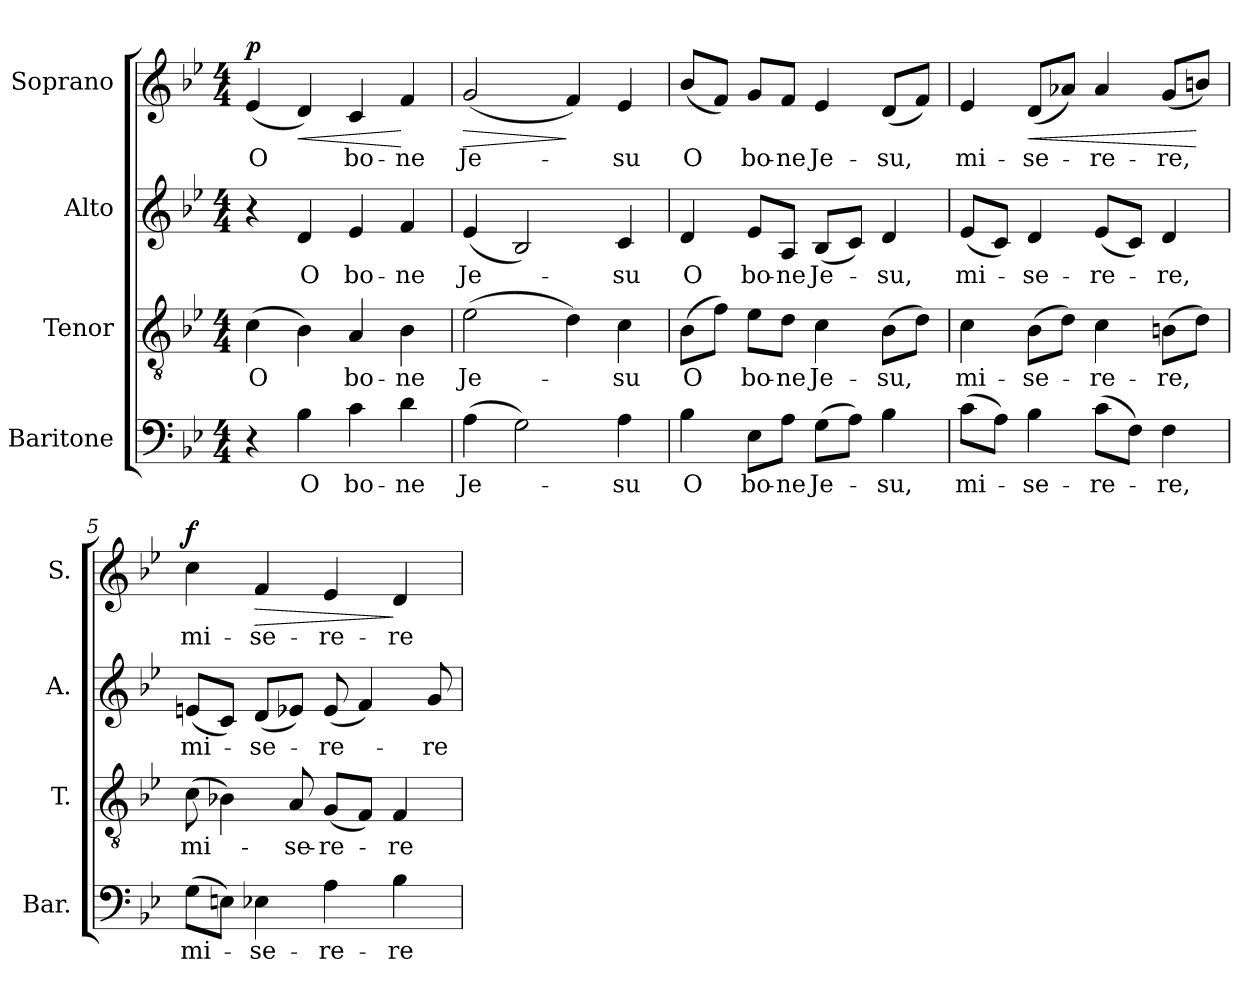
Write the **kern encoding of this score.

**kern	**text	**kern	**text	**kern	**text	**kern	**text	**dynam
*part4	*part4	*part3	*part3	*part2	*part2	*part1	*part1	*part1
*staff4	*staff4	*staff3	*staff3	*staff2	*staff2	*staff1	*staff1	*staff1
*I"Baritone	*	*I"Tenor	*	*I"Alto	*	*I"Soprano	*	*
*I'Bar.	*	*I'T.	*	*I'A.	*	*I'S.	*	*
!!LO:PB:g=z
*clefF4	*	*clefGv2	*	*clefG2	*	*clefG2	*	*
*	*	*ITrd7c12	*	*	*	*	*	*
*k[b-e-]	*	*k[b-e-]	*	*k[b-e-]	*	*k[b-e-]	*	*
*B-:	*	*B-:	*	*B-:	*	*B-:	*	*
*M4/4	*	*M4/4	*	*M4/4	*	*M4/4	*	*
*MM100	*	*MM100	*	*MM100	*	*MM100	*	*
=1	=1	=1	=1	=1	=1	=1	=1	=1
!	!	!	!LO:LY:b:color=#000000	!	!	!	!	!
!	!	!	!	!	!	!	!LO:LY:b:color=#000000	!
4r	.	(4Ci\	O	4r	.	(4e-i/	O	p
!	!LO:LY:b:color=#000000	!	!	!	!	!	!	!
!	!	!	!	!	!LO:LY:b:color=#000000	!	!	!LO:HP:b
4B-i\	O	4BB-i\)	.	4di/	O	4di/)	.	<
!	!LO:LY:b:color=#000000	!	!	!	!	!	!	!
!	!	!	!LO:LY:b:color=#000000	!	!	!	!	!
!	!	!	!	!	!LO:LY:b:color=#000000	!	!	!
!	!	!	!	!	!	!	!LO:LY:b:color=#000000	!
4ci\	bo-	4AAi/	bo-	4e-i/	bo-	4ci/	bo-	.
!	!LO:LY:b:color=#000000	!	!	!	!	!	!	!
!	!	!	!LO:LY:b:color=#000000	!	!	!	!	!
!	!	!	!	!	!LO:LY:b:color=#000000	!	!	!
!	!	!	!	!	!	!	!LO:LY:b:color=#000000	!
4di\	-ne	4BB-i\	-ne	4fi/	-ne	4fi/	-ne	[
=2	=2	=2	=2	=2	=2	=2	=2	=2
!	!LO:LY:b:color=#000000	!	!	!	!	!	!	!
!	!	!	!LO:LY:b:color=#000000	!	!	!	!	!
!	!	!	!	!	!LO:LY:b:color=#000000	!	!	!
!	!	!	!	!	!	!	!LO:LY:b:color=#000000	!LO:HP:b
(4Ai\	Je-	(2E-i\	Je-	(4e-i/	Je-	(2gi/	Je-	>
2Gi\)	.	.	.	2B-i/)	.	.	.	.
.	.	4Di\)	.	.	.	4fi/)	.	]
!	!LO:LY:b:color=#000000	!	!	!	!	!	!	!
!	!	!	!LO:LY:b:color=#000000	!	!	!	!	!
!	!	!	!	!	!LO:LY:b:color=#000000	!	!	!
!	!	!	!	!	!	!	!LO:LY:b:color=#000000	!
4Ai\	-su	4Ci\	-su	4ci/	-su	4e-i/	-su	.
=3	=3	=3	=3	=3	=3	=3	=3	=3
!	!LO:LY:b:color=#000000	!	!	!	!	!	!	!
!	!	!	!LO:LY:b:color=#000000	!	!	!	!	!
!	!	!	!	!	!LO:LY:b:color=#000000	!	!	!
!	!	!	!	!	!	!	!LO:LY:b:color=#000000	!
4B-i\	O	(8BB-i\L	O	4di/	O	(8b-i/L	O	.
.	.	8Fi\J)	.	.	.	8fi/J)	.	.
!	!LO:LY:b:color=#000000	!	!	!	!	!	!	!
!	!	!	!LO:LY:b:color=#000000	!	!	!	!	!
!	!	!	!	!	!LO:LY:b:color=#000000	!	!	!
!	!	!	!	!	!	!	!LO:LY:b:color=#000000	!
8E-i\L	bo-	8E-i\L	bo-	8e-i/L	bo-	8gi/L	bo-	.
!	!LO:LY:b:color=#000000	!	!	!	!	!	!	!
!	!	!	!LO:LY:b:color=#000000	!	!	!	!	!
!	!	!	!	!	!LO:LY:b:color=#000000	!	!	!
!	!	!	!	!	!	!	!LO:LY:b:color=#000000	!
8Ai\J	-ne	8Di\J	-ne	8Ai/J	-ne	8fi/J	-ne	.
!	!LO:LY:b:color=#000000	!	!	!	!	!	!	!
!	!	!	!LO:LY:b:color=#000000	!	!	!	!	!
!	!	!	!	!	!LO:LY:b:color=#000000	!	!	!
!	!	!	!	!	!	!	!LO:LY:b:color=#000000	!
(8Gi\L	Je-	4Ci\	Je-	(8B-i/L	Je-	4e-i/	Je-	.
8Ai\J)	.	.	.	8ci/J)	.	.	.	.
!	!LO:LY:b:color=#000000	!	!	!	!	!	!	!
!	!	!	!LO:LY:b:color=#000000	!	!	!	!	!
!	!	!	!	!	!LO:LY:b:color=#000000	!	!	!
!	!	!	!	!	!	!	!LO:LY:b:color=#000000	!
4B-i\	-su,	(8BB-i\L	-su,	4di/	-su,	(8di/L	-su,	.
.	.	8Di\J)	.	.	.	8fi/J)	.	.
=4	=4	=4	=4	=4	=4	=4	=4	=4
!	!LO:LY:b:color=#000000	!	!	!	!	!	!	!
!	!	!	!LO:LY:b:color=#000000	!	!	!	!	!
!	!	!	!	!	!LO:LY:b:color=#000000	!	!	!
!	!	!	!	!	!	!	!LO:LY:b:color=#000000	!
(8ci\L	mi-	4Ci\	mi-	(8e-i/L	mi-	4e-i/	mi-	.
8Ai\J)	.	.	.	8ci/J)	.	.	.	.
!	!LO:LY:b:color=#000000	!	!	!	!	!	!	!
!	!	!	!LO:LY:b:color=#000000	!	!	!	!	!
!	!	!	!	!	!LO:LY:b:color=#000000	!	!	!
!	!	!	!	!	!	!	!LO:LY:b:color=#000000	!LO:HP:b
4B-i\	-se-	(8BB-i\L	-se-	4di/	-se-	(8di/L	-se-	<
.	.	8Di\J)	.	.	.	8a-Xi/J)	.	.
!	!LO:LY:b:color=#000000	!	!	!	!	!	!	!
!	!	!	!LO:LY:b:color=#000000	!	!	!	!	!
!	!	!	!	!	!LO:LY:b:color=#000000	!	!	!
!	!	!	!	!	!	!	!LO:LY:b:color=#000000	!
(8ci\L	-re-	4Ci\	-re-	(8e-i/L	-re-	4a-i/	-re-	.
8Fi\J)	.	.	.	8ci/J)	.	.	.	.
!	!LO:LY:b:color=#000000	!	!	!	!	!	!	!
!	!	!	!LO:LY:b:color=#000000	!	!	!	!	!
!	!	!	!	!	!LO:LY:b:color=#000000	!	!	!
!	!	!	!	!	!	!	!LO:LY:b:color=#000000	!
4Fi\	-re,	(8BBni\L	-re,	4di/	-re,	(8gi/L	-re,	.
.	.	8Di\J)	.	.	.	8bni/J)	.	[
=5	=5	=5	=5	=5	=5	=5	=5	=5
!	!LO:LY:b:color=#000000	!	!	!	!	!	!	!
!	!	!	!LO:LY:b:color=#000000	!	!	!	!	!
!	!	!	!	!	!LO:LY:b:color=#000000	!	!	!
!	!	!	!	!	!	!	!LO:LY:b:color=#000000	!
(8Gi\L	mi-	(8Ci\	mi-	(8eni/L	mi-	4cci\	mi-	f
8Eni\J)	.	4BB-Xi\)	.	8ci/J)	.	.	.	.
!	!LO:LY:b:color=#000000	!	!	!	!	!	!	!
!	!	!	!	!	!LO:LY:b:color=#000000	!	!	!
!	!	!	!	!	!	!	!LO:LY:b:color=#000000	!LO:HP:b
4E-Xi\	-se-	.	.	(8di/L	-se-	4fi/	-se-	>
!	!	!	!LO:LY:b:color=#000000	!	!	!	!	!
.	.	8AAi/	-se-	8e-Xi/J)	.	.	.	.
!	!LO:LY:b:color=#000000	!	!	!	!	!	!	!
!	!	!	!LO:LY:b:color=#000000	!	!	!	!	!
!	!	!	!	!	!LO:LY:b:color=#000000	!	!	!
!	!	!	!	!	!	!	!LO:LY:b:color=#000000	!
4Ai\	-re-	(8GGi/L	-re-	(8e-i/	-re-	4e-i/	-re-	.
.	.	8FFi/J)	.	4fi/)	.	.	.	.
!	!LO:LY:b:color=#000000	!	!	!	!	!	!	!
!	!	!	!LO:LY:b:color=#000000	!	!	!	!	!
!	!	!	!	!	!	!	!LO:LY:b:color=#000000	!
4B-i\	-re	4FFi/	-re	.	.	4di/	-re	]
!	!	!	!	!	!LO:LY:b:color=#000000	!	!	!
.	.	.	.	8gi/	-re	.	.	.
=	=	=	=	=	=	=	=	=
*-	*-	*-	*-	*-	*-	*-	*-	*-
